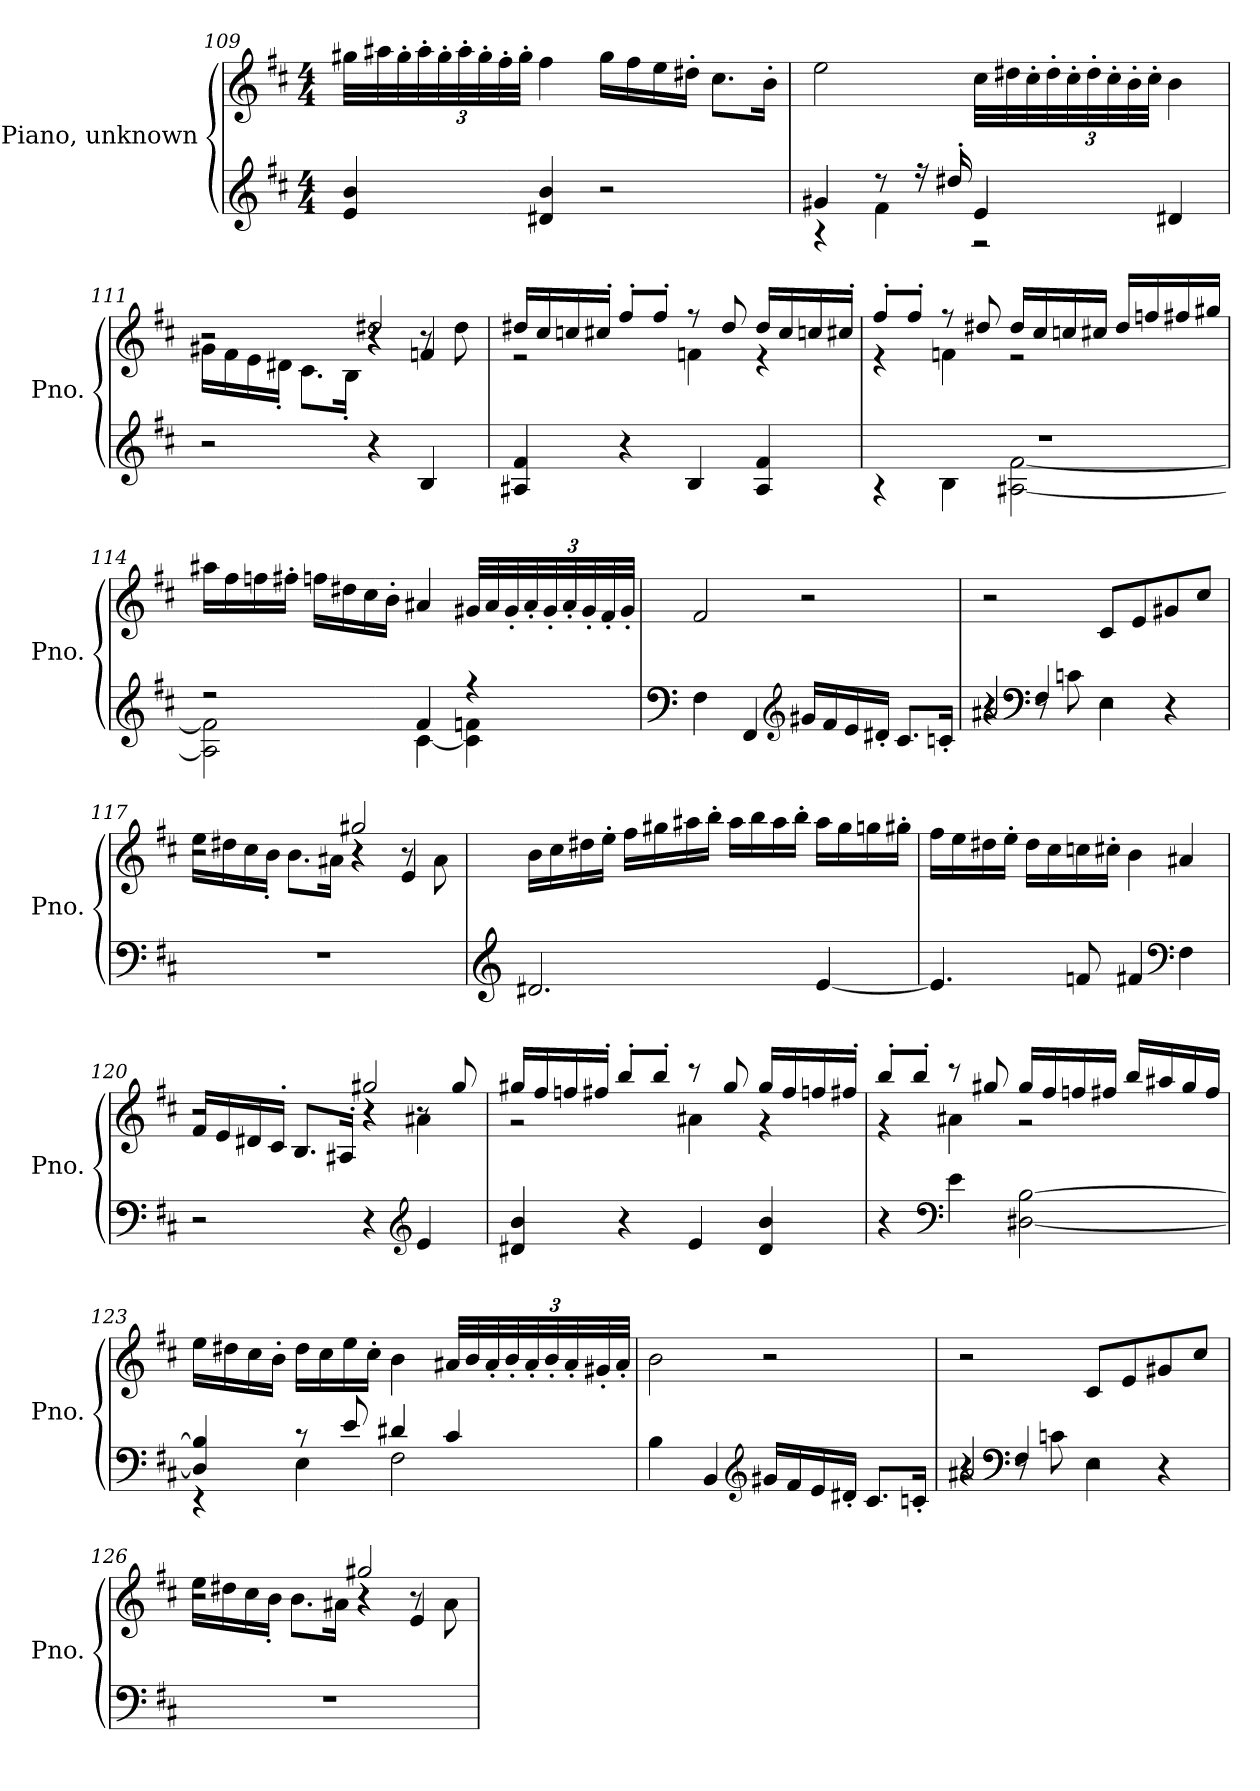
**kern	**kern
*part1	*part1
*staff2	*staff1
*I"Piano, unknown	*
*I'Pno.	*
!!LO:LB:g=z
*clefG2	*clefG2
*k[f#c#]	*k[f#c#]
*M4/4	*M4/4
=109	=109
4e/ 4b/	32gg#X\LLL
.	32aa#X\
.	32gg#'\
.	32aa#'\
*	*Xbrackettup
.	48gg#'\
.	48aa#'\
.	48gg#'\
.	32ff#'\
.	32gg#'\JJJ
4d#X/ 4b/	4ff#\
2r	16gg#\LL
.	16ff#\
.	16ee\
.	16dd#X'\JJ
.	8.cc#\L
.	16b'\Jk
=110	=110
*^	*
4g#X/	4r	2ee\
8r	4f#\	.
16r	.	.
16dd#X'/	.	.
4e/	2r	32cc#\LLL
.	.	32dd#X\
.	.	32cc#'\
.	.	32dd#'\
.	.	48cc#'\
.	.	48dd#'\
.	.	48cc#'\
.	.	32b'\
.	.	32cc#'\JJJ
4d#X/	.	4b\
*v	*v	*
!!LO:LB:g=z
=111	=111
*	*^
*	*	*^
2r	2r	16g#X\LL	2r
.	.	16f#\	.
.	.	16e\	.
.	.	16d#X'\JJ	.
.	.	8.c#\L	.
.	.	16B'\Jk	.
4r	2dd#X/	4r	4r
4B/	.	8r	4fn/
.	.	8dd#\	.
*	*	*v	*v
=112	=112	=112
4A#X/ 4f#/	16dd#X/LL	2r
.	16cc#/	.
.	16ccn/	.
.	16cc#X'/JJ	.
4r	8ff#'/L	.
.	8ff#'/J	.
4B/	8r	4fn\
.	8dd#/	.
4A#/ 4f#/	16dd#/LL	4r
.	16cc#/	.
.	16ccn/	.
.	16cc#X'/JJ	.
!!LO:LB:g=z	!!
=113	=113	=113
*^	*	*
1r	4r	8ff#'/L	4r
.	.	8ff#'/J	.
.	4B\	8r	4fn\
.	.	8dd#X/	.
.	[2A#X\ [2f#\	16dd#/LL	2r
.	.	16cc#/	.
.	.	16ccn/	.
.	.	16cc#X/JJ	.
.	.	16dd#/LL	.
.	.	16ffn/	.
.	.	16ff#X/	.
.	.	16gg#X/JJ	.
*	*	*v	*v
=114	=114	=114
2r	2A#\] 2f#\]	16aa#X\LL
.	.	16ff#\
.	.	16ffn\
.	.	16ff#X'\JJ
.	.	16ffn\LL
.	.	16dd#X\
.	.	16cc#\
.	.	16b'\JJ
4f#/	[4c#\	4a#X/
4r	4c#\] 4fn\	32g#X/LLL
.	.	32a#/
.	.	32g#'/
.	.	32a#'/
.	.	48g#'/
.	.	48a#'/
.	.	48g#'/
.	.	32f#'/
.	.	32g#'/JJJ
*v	*v	*
!!LO:PB:g=z
=115	=115
*clefF4	*
4F#\	2f#/
4FF#/	.
*clefG2	*
16g#X/LL	2r
16f#/	.
16e/	.
16d#X'/JJ	.
8.c#/L	.
16cn'/Jk	.
=116	=116
*^	*
*	*^	*
2a#X/	4r	4r	2r
*clefF4	*	*	*
.	8r	4F#/	.
.	8cn\	.	.
2r	4E\	2r	8c#/L
.	.	.	8e/
.	4r	.	8g#X/
.	.	.	8cc#/J
*v	*v	*v	*
=117	=117
*	*^
*	*	*^
1r	2r	16ee\LL	2r
.	.	16dd#X\	.
.	.	16cc#\	.
.	.	16b'\JJ	.
.	.	8.b\L	.
.	.	16a#X\Jk	.
.	2gg#X/	4r	4r
.	.	8r	4e/
.	.	8a#\	.
*	*v	*v	*v
!!LO:LB:g=z
=118	=118
*clefG2	*
2.d#X/	16b\LL
.	16cc#\
.	16dd#X\
.	16ee'\JJ
.	16ff#\LL
.	16gg#X\
.	16aa#X\
.	16bb'\JJ
.	16aa#\LL
.	16bb\
.	16aa#\
.	16bb'\JJ
[4e/	16aa#\LL
.	16gg#\
.	16ggn\
.	16gg#X'\JJ
=119	=119
4.e/]	16ff#\LL
.	16ee\
.	16dd#X\
.	16ee'\JJ
.	16dd#\LL
.	16cc#\
8fn/	16ccn\
.	16cc#X'\JJ
4f#X/	4b\
*clefF4	*
4F#\	4a#X/
!!LO:LB:g=z
=120	=120
*	*^
*	*	*^
2r	2r	2r	16f#/LL
.	.	.	16e/
.	.	.	16d#X/
.	.	.	16c#'/JJ
.	.	.	8.B/L
.	.	.	16A#X'/Jk
4r	2gg#X/	4r	4r
*clefG2	*	*	*
4e/	.	4a#X\	8r
.	.	.	8gg#/
*	*	*v	*v
=121	=121	=121
4d#X/ 4b/	16gg#X/LL	2r
.	16ff#/	.
.	16ffn/	.
.	16ff#X'/JJ	.
4r	8bb'/L	.
.	8bb'/J	.
4e/	8r	4a#X\
.	8gg#/	.
4d#/ 4b/	16gg#/LL	4r
.	16ff#/	.
.	16ffn/	.
.	16ff#X'/JJ	.
!!LO:LB:g=z	!!
=122	=122	=122
4r	8bb'/L	4r
.	8bb'/J	.
*clefF4	*	*
4e\	8r	4a#X\
.	8gg#X/	.
[2D#X\ [2B\	16gg#/LL	2r
.	16ff#/	.
.	16ffn/	.
.	16ff#X/JJ	.
.	16bb/LL	.
.	16aa#X/	.
.	16gg#/	.
.	16ff#/JJ	.
*	*v	*v
=123	=123
*^	*
4D#/] 4B/]	4r	16ee\LL
.	.	16dd#X\
.	.	16cc#\
.	.	16b'\JJ
8r	4E\	16dd#\LL
.	.	16cc#\
8e/	.	16ee\
.	.	16cc#'\JJ
4d#X/	2F#\	4b\
4c#/	.	32a#X/LLL
.	.	32b/
.	.	32a#'/
.	.	32b'/
.	.	48a#'/
.	.	48b'/
.	.	48a#'/
.	.	32g#X'/
.	.	32a#'/JJJ
*v	*v	*
!!LO:LB:g=z
=124	=124
4B\	2b\
4BB/	.
*clefG2	*
16g#X/LL	2r
16f#/	.
16e/	.
16d#X'/JJ	.
8.c#/L	.
16cn'/Jk	.
=125	=125
*^	*
*	*^	*
2a#X/	4r	4r	2r
*clefF4	*	*	*
.	8r	4F#/	.
.	8cn\	.	.
2r	4E\	2r	8c#/L
.	.	.	8e/
.	4r	.	8g#X/
.	.	.	8cc#/J
*v	*v	*v	*
=126	=126
*	*^
*	*	*^
1r	2r	16ee\LL	2r
.	.	16dd#X\	.
.	.	16cc#\	.
.	.	16b'\JJ	.
.	.	8.b\L	.
.	.	16a#X\Jk	.
.	2gg#X/	4r	4r
.	.	8r	4e/
.	.	8a#\	.
*	*v	*v	*v
=	=
*-	*-
